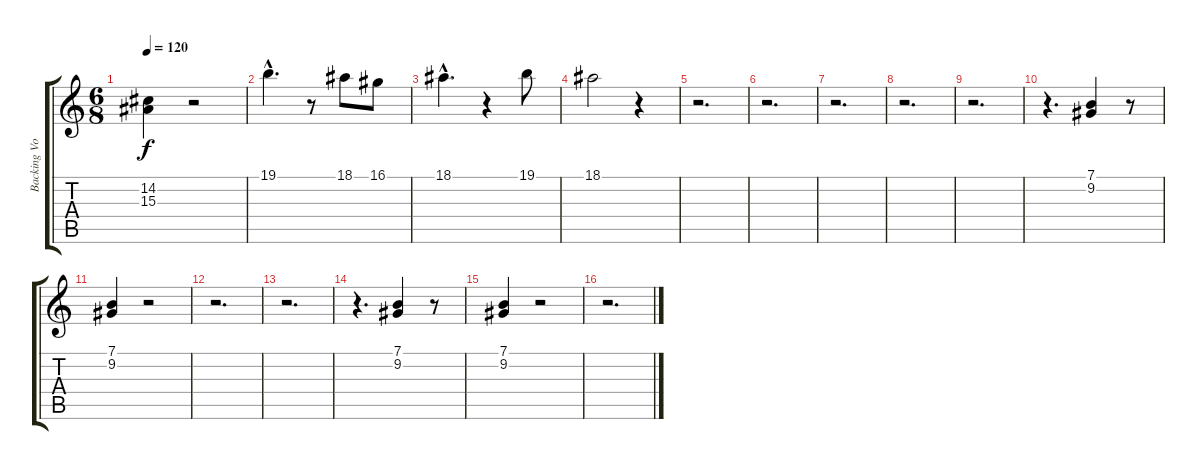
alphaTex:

\track ("Backing Vox 2" "Backing Vo") {instrument synthvoice}
\staff {score tabs}
\tuning (E4 B3 G3 D3 A2 E2) {hide}
\ts (6 8)
\tempo 120
\clef g2
\ks c
(14.2 15.3).4{dy f} r.2 |
19.1{hac}.4{d} r.8 18.1.8 16.1.8 |
18.1{hac}.4{d} r.4 19.1.8 |
18.1.2 r.4 |
r.2{d} |
r.2{d} |
r.2{d} |
r.2{d} |
r.2{d} |
r.4{d} (7.1 9.2).4 r.8 |
(7.1 9.2).4 r.2 |
r.2{d} |
r.2{d} |
r.4{d} (7.1 9.2).4 r.8 |
(7.1 9.2).4 r.2 |
r.2{d}
